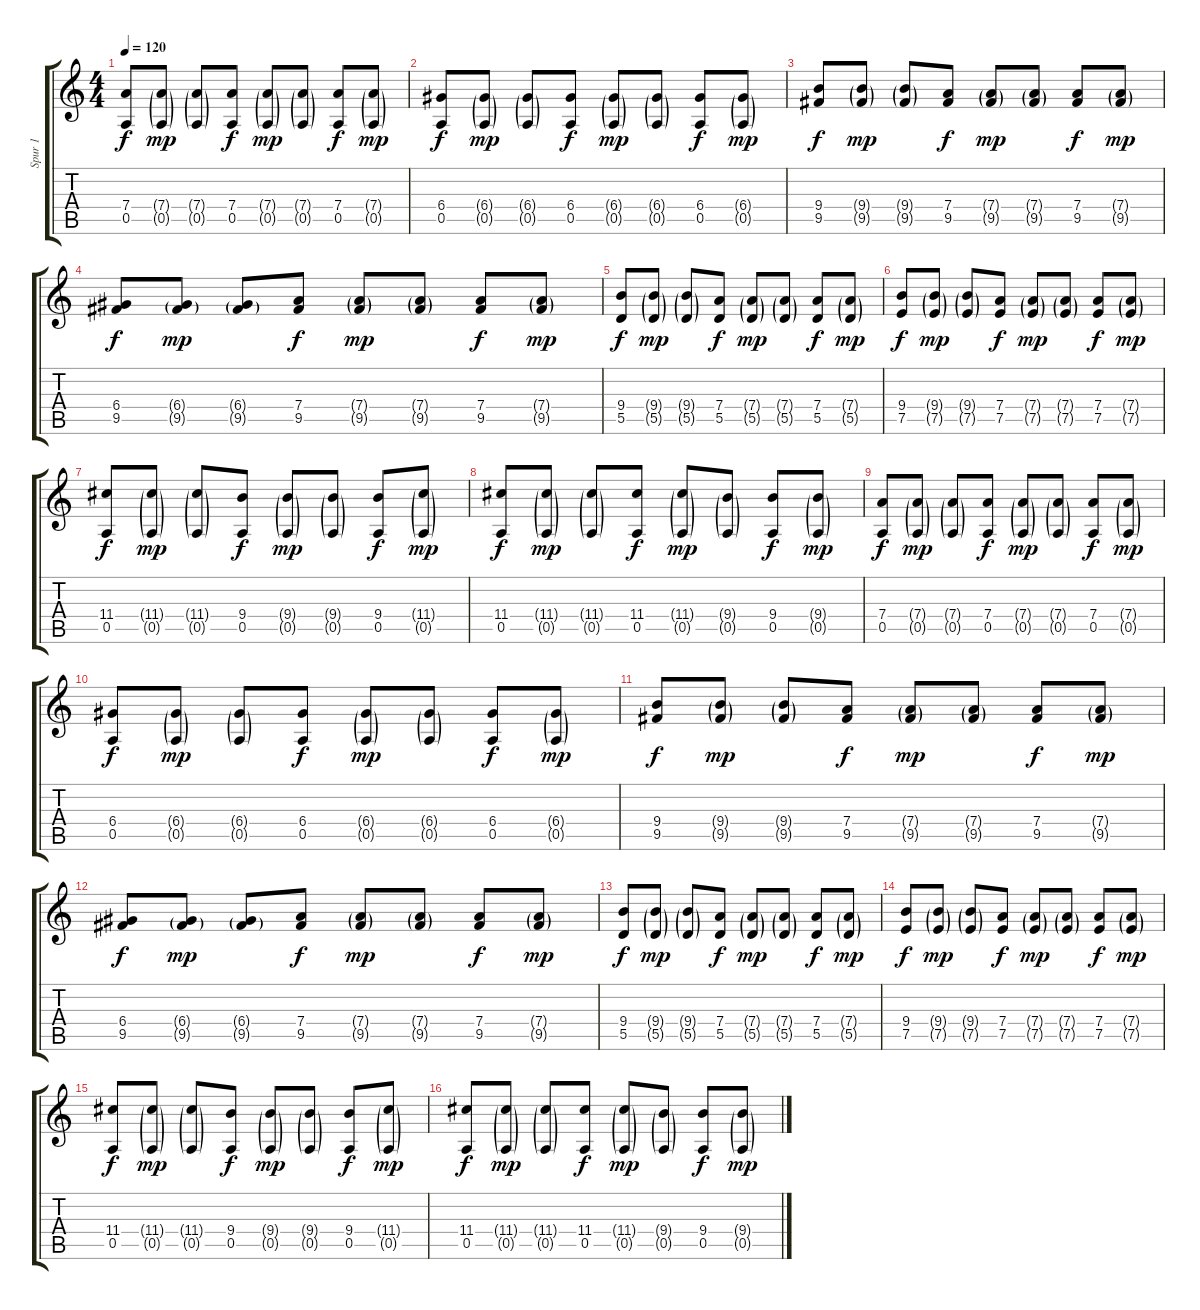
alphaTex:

\track ("Spur 1" "Spur 1") {instrument electricguitarmuted}
\staff {score tabs}
\tuning (E4 B3 G3 D3 A2 E2) {hide}
\ts (4 4)
\tempo 120
\clef g2
\ks c
(7.4 0.5).8{dy f instrument electricguitarmuted} (7.4{g} 0.5{g}).8{dy mp} (7.4{g} 0.5{g}).8 (7.4 0.5).8{dy f} (7.4{g} 0.5{g}).8{dy mp} (7.4{g} 0.5{g}).8 (7.4 0.5).8{dy f} (7.4{g} 0.5{g}).8{dy mp} |
(6.4 0.5).8{dy f} (6.4{g} 0.5{g}).8{dy mp} (6.4{g} 0.5{g}).8 (6.4 0.5).8{dy f} (6.4{g} 0.5{g}).8{dy mp} (6.4{g} 0.5{g}).8 (6.4 0.5).8{dy f} (6.4{g} 0.5{g}).8{dy mp} |
(9.4 9.5).8{dy f} (9.4{g} 9.5{g}).8{dy mp} (9.4{g} 9.5{g}).8 (7.4 9.5).8{dy f} (7.4{g} 9.5{g}).8{dy mp} (7.4{g} 9.5{g}).8 (7.4 9.5).8{dy f} (7.4{g} 9.5{g}).8{dy mp} |
(6.4 9.5).8{dy f} (6.4{g} 9.5{g}).8{dy mp} (6.4{g} 9.5{g}).8 (7.4 9.5).8{dy f} (7.4{g} 9.5{g}).8{dy mp} (7.4{g} 9.5{g}).8 (7.4 9.5).8{dy f} (7.4{g} 9.5{g}).8{dy mp} |
(9.4 5.5).8{dy f} (9.4{g} 5.5{g}).8{dy mp} (9.4{g} 5.5{g}).8 (7.4 5.5).8{dy f} (7.4{g} 5.5{g}).8{dy mp} (7.4{g} 5.5{g}).8 (7.4 5.5).8{dy f} (7.4{g} 5.5{g}).8{dy mp} |
(9.4 7.5).8{dy f} (9.4{g} 7.5{g}).8{dy mp} (9.4{g} 7.5{g}).8 (7.4 7.5).8{dy f} (7.4{g} 7.5{g}).8{dy mp} (7.4{g} 7.5{g}).8 (7.4 7.5).8{dy f} (7.4{g} 7.5{g}).8{dy mp} |
(11.4 0.5).8{dy f} (11.4{g} 0.5{g}).8{dy mp} (11.4{g} 0.5{g}).8 (9.4 0.5).8{dy f} (9.4{g} 0.5{g}).8{dy mp} (9.4{g} 0.5{g}).8 (9.4 0.5).8{dy f} (11.4{g} 0.5{g}).8{dy mp} |
(11.4 0.5).8{dy f} (11.4{g} 0.5{g}).8{dy mp} (11.4{g} 0.5{g}).8 (11.4 0.5).8{dy f} (11.4{g} 0.5{g}).8{dy mp} (9.4{g} 0.5{g}).8 (9.4 0.5).8{dy f} (9.4{g} 0.5{g}).8{dy mp} |
(7.4 0.5).8{dy f} (7.4{g} 0.5{g}).8{dy mp} (7.4{g} 0.5{g}).8 (7.4 0.5).8{dy f} (7.4{g} 0.5{g}).8{dy mp} (7.4{g} 0.5{g}).8 (7.4 0.5).8{dy f} (7.4{g} 0.5{g}).8{dy mp} |
(6.4 0.5).8{dy f} (6.4{g} 0.5{g}).8{dy mp} (6.4{g} 0.5{g}).8 (6.4 0.5).8{dy f} (6.4{g} 0.5{g}).8{dy mp} (6.4{g} 0.5{g}).8 (6.4 0.5).8{dy f} (6.4{g} 0.5{g}).8{dy mp} |
(9.4 9.5).8{dy f} (9.4{g} 9.5{g}).8{dy mp} (9.4{g} 9.5{g}).8 (7.4 9.5).8{dy f} (7.4{g} 9.5{g}).8{dy mp} (7.4{g} 9.5{g}).8 (7.4 9.5).8{dy f} (7.4{g} 9.5{g}).8{dy mp} |
(6.4 9.5).8{dy f} (6.4{g} 9.5{g}).8{dy mp} (6.4{g} 9.5{g}).8 (7.4 9.5).8{dy f} (7.4{g} 9.5{g}).8{dy mp} (7.4{g} 9.5{g}).8 (7.4 9.5).8{dy f} (7.4{g} 9.5{g}).8{dy mp} |
(9.4 5.5).8{dy f} (9.4{g} 5.5{g}).8{dy mp} (9.4{g} 5.5{g}).8 (7.4 5.5).8{dy f} (7.4{g} 5.5{g}).8{dy mp} (7.4{g} 5.5{g}).8 (7.4 5.5).8{dy f} (7.4{g} 5.5{g}).8{dy mp} |
(9.4 7.5).8{dy f} (9.4{g} 7.5{g}).8{dy mp} (9.4{g} 7.5{g}).8 (7.4 7.5).8{dy f} (7.4{g} 7.5{g}).8{dy mp} (7.4{g} 7.5{g}).8 (7.4 7.5).8{dy f} (7.4{g} 7.5{g}).8{dy mp} |
(11.4 0.5).8{dy f} (11.4{g} 0.5{g}).8{dy mp} (11.4{g} 0.5{g}).8 (9.4 0.5).8{dy f} (9.4{g} 0.5{g}).8{dy mp} (9.4{g} 0.5{g}).8 (9.4 0.5).8{dy f} (11.4{g} 0.5{g}).8{dy mp} |
(11.4 0.5).8{dy f} (11.4{g} 0.5{g}).8{dy mp} (11.4{g} 0.5{g}).8 (11.4 0.5).8{dy f} (11.4{g} 0.5{g}).8{dy mp} (9.4{g} 0.5{g}).8 (9.4 0.5).8{dy f} (9.4{g} 0.5{g}).8{dy mp}
